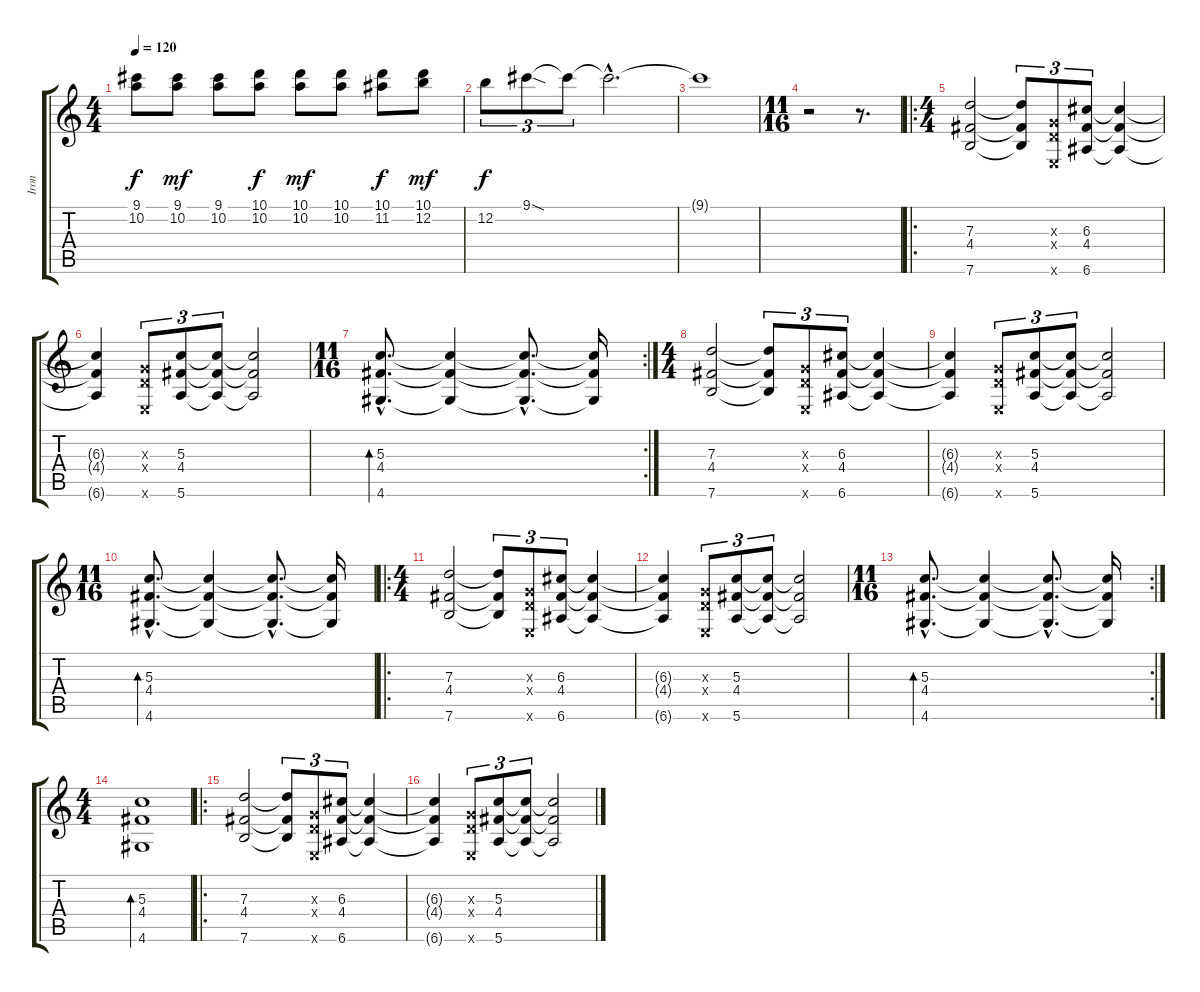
\track ("Iron" "Iron") {instrument overdrivenguitar}
\staff {score tabs}
\tuning (E4 B3 G3 D3 A2 E2) {hide}
\ts (4 4)
\tempo 120
\clef g2
\ks c
(9.1 10.2).8{dy f} (9.1 10.2).8{dy mf} (9.1 10.2).8 (10.1 10.2).8{dy f} (10.1 10.2).8{dy mf} (10.1 10.2).8 (10.1 11.2).8{dy f} (10.1 12.2).8{dy mf} |
12.2.8{tu (3 2) dy f} 9.1{sod}.8{tu (3 2) volume 1} 9.1{t}.8{tu (3 2)} 9.1{hac t}.2{d} |
9.1{t}.1 |
\ts (11 16)
r.2{volume 13} r.8{d} |
\ro
\ts (4 4)
(7.3 4.4 7.6).2 (7.3{t} 4.4{t} 7.6{t}).8{tu (3 2)} (0.3{x} 0.4{x} 0.6{x}).8{tu (3 2)} (6.3 4.4 6.6).8{tu (3 2)} (6.3{t} 4.4{t} 6.6{t}).4 |
(6.3{t} 4.4{t} 6.6{t}).4 (0.3{x} 0.4{x} 0.6{x}).8{tu (3 2)} (5.3 4.4 5.6).8{tu (3 2)} (5.3{t} 4.4{t} 5.6{t}).8{tu (3 2)} (5.3{t} 4.4{t} 5.6{t}).2 |
\rc 2
\ts (11 16)
(5.3{hac} 4.4{hac} 4.6{hac}).8{d bd 480} (5.3{t} 4.4{t} 4.6{t}).4 (5.3{hac t} 4.4{hac t} 4.6{hac t}).8{d} (5.3{t} 4.4{t} 4.6{t}).16 |
\ts (4 4)
(7.3 4.4 7.6).2 (7.3{t} 4.4{t} 7.6{t}).8{tu (3 2)} (0.3{x} 0.4{x} 0.6{x}).8{tu (3 2)} (6.3 4.4 6.6).8{tu (3 2)} (6.3{t} 4.4{t} 6.6{t}).4 |
(6.3{t} 4.4{t} 6.6{t}).4 (0.3{x} 0.4{x} 0.6{x}).8{tu (3 2)} (5.3 4.4 5.6).8{tu (3 2)} (5.3{t} 4.4{t} 5.6{t}).8{tu (3 2)} (5.3{t} 4.4{t} 5.6{t}).2 |
\ts (11 16)
(5.3{hac} 4.4{hac} 4.6{hac}).8{d bd 480} (5.3{t} 4.4{t} 4.6{t}).4 (5.3{hac t} 4.4{hac t} 4.6{hac t}).8{d} (5.3{t} 4.4{t} 4.6{t}).16 |
\ro
\ts (4 4)
(7.3 4.4 7.6).2 (7.3{t} 4.4{t} 7.6{t}).8{tu (3 2)} (0.3{x} 0.4{x} 0.6{x}).8{tu (3 2)} (6.3 4.4 6.6).8{tu (3 2)} (6.3{t} 4.4{t} 6.6{t}).4 |
(6.3{t} 4.4{t} 6.6{t}).4 (0.3{x} 0.4{x} 0.6{x}).8{tu (3 2)} (5.3 4.4 5.6).8{tu (3 2)} (5.3{t} 4.4{t} 5.6{t}).8{tu (3 2)} (5.3{t} 4.4{t} 5.6{t}).2 |
\rc 2
\ts (11 16)
(5.3{hac} 4.4{hac} 4.6{hac}).8{d bd 480} (5.3{t} 4.4{t} 4.6{t}).4 (5.3{hac t} 4.4{hac t} 4.6{hac t}).8{d} (5.3{t} 4.4{t} 4.6{t}).16 |
\ts (4 4)
(5.3 4.4 4.6).1{bd 480} |
\ro
(7.3 4.4 7.6).2 (7.3{t} 4.4{t} 7.6{t}).8{tu (3 2)} (0.3{x} 0.4{x} 0.6{x}).8{tu (3 2)} (6.3 4.4 6.6).8{tu (3 2)} (6.3{t} 4.4{t} 6.6{t}).4 |
(6.3{t} 4.4{t} 6.6{t}).4 (0.3{x} 0.4{x} 0.6{x}).8{tu (3 2)} (5.3 4.4 5.6).8{tu (3 2)} (5.3{t} 4.4{t} 5.6{t}).8{tu (3 2)} (5.3{t} 4.4{t} 5.6{t}).2
